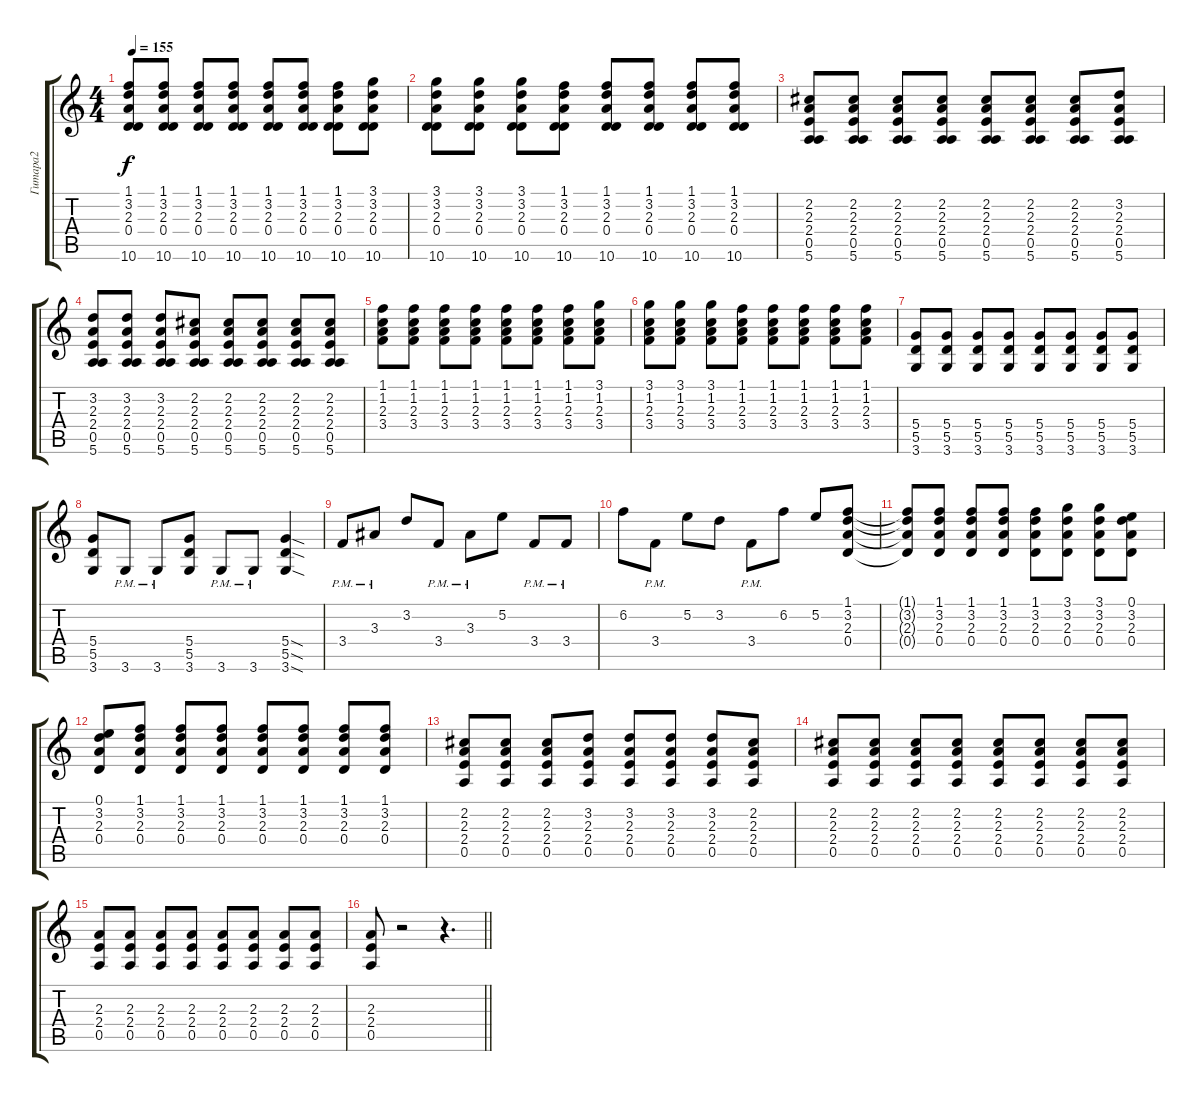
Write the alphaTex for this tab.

\track ("Гитара2" "Гитара2") {instrument distortionguitar}
\staff {score tabs}
\tuning (E4 B3 G3 D3 A2 E2) {hide}
\ts (4 4)
\tempo 155
\clef g2
\ks c
(1.1 3.2 2.3 0.4 10.6).8{dy f volume 10} (1.1 3.2 2.3 0.4 10.6).8 (1.1 3.2 2.3 0.4 10.6).8 (1.1 3.2 2.3 0.4 10.6).8 (1.1 3.2 2.3 0.4 10.6).8 (1.1 3.2 2.3 0.4 10.6).8 (1.1 3.2 2.3 0.4 10.6).8 (3.1 3.2 2.3 0.4 10.6).8 |
(3.1 3.2 2.3 0.4 10.6).8 (3.1 3.2 2.3 0.4 10.6).8 (3.1 3.2 2.3 0.4 10.6).8 (1.1 3.2 2.3 0.4 10.6).8 (1.1 3.2 2.3 0.4 10.6).8 (1.1 3.2 2.3 0.4 10.6).8 (1.1 3.2 2.3 0.4 10.6).8 (1.1 3.2 2.3 0.4 10.6).8 |
(2.2 2.3 2.4 0.5 5.6).8 (2.2 2.3 2.4 0.5 5.6).8 (2.2 2.3 2.4 0.5 5.6).8 (2.2 2.3 2.4 0.5 5.6).8 (2.2 2.3 2.4 0.5 5.6).8 (2.2 2.3 2.4 0.5 5.6).8 (2.2 2.3 2.4 0.5 5.6).8 (3.2 2.3 2.4 0.5 5.6).8 |
(3.2 2.3 2.4 0.5 5.6).8 (3.2 2.3 2.4 0.5 5.6).8 (3.2 2.3 2.4 0.5 5.6).8 (2.2 2.3 2.4 0.5 5.6).8 (2.2 2.3 2.4 0.5 5.6).8 (2.2 2.3 2.4 0.5 5.6).8 (2.2 2.3 2.4 0.5 5.6).8 (2.2 2.3 2.4 0.5 5.6).8 |
(1.1 1.2 2.3 3.4).8 (1.1 1.2 2.3 3.4).8 (1.1 1.2 2.3 3.4).8 (1.1 1.2 2.3 3.4).8 (1.1 1.2 2.3 3.4).8 (1.1 1.2 2.3 3.4).8 (1.1 1.2 2.3 3.4).8 (3.1 1.2 2.3 3.4).8 |
(3.1 1.2 2.3 3.4).8 (3.1 1.2 2.3 3.4).8 (3.1 1.2 2.3 3.4).8 (1.1 1.2 2.3 3.4).8 (1.1 1.2 2.3 3.4).8 (1.1 1.2 2.3 3.4).8 (1.1 1.2 2.3 3.4).8 (1.1 1.2 2.3 3.4).8 |
(5.4 5.5 3.6).8 (5.4 5.5 3.6).8 (5.4 5.5 3.6).8 (5.4 5.5 3.6).8 (5.4 5.5 3.6).8 (5.4 5.5 3.6).8 (5.4 5.5 3.6).8 (5.4 5.5 3.6).8 |
(5.4 5.5 3.6).8 3.6{pm}.8 3.6{pm}.8 (5.4 5.5 3.6).8 3.6{pm}.8 3.6{pm}.8 (5.4{sod} 5.5{sod} 3.6{sod}).4 |
3.4{pm}.8 3.3{pm}.8 3.2.8 3.4{pm}.8 3.3{pm}.8 5.2.8 3.4{pm}.8 3.4{pm}.8 |
6.2.8 3.4{pm}.8 5.2.8 3.2.8 3.4{pm}.8 6.2.8 5.2.8 (1.1 3.2 2.3 0.4).8 |
(1.1{t} 3.2{t} 2.3{t} 0.4{t}).8 (1.1 3.2 2.3 0.4).8 (1.1 3.2 2.3 0.4).8 (1.1 3.2 2.3 0.4).8 (1.1 3.2 2.3 0.4).8 (3.1 3.2 2.3 0.4).8 (3.1 3.2 2.3 0.4).8 (0.1 3.2 2.3 0.4).8 |
(0.1 3.2 2.3 0.4).8 (1.1 3.2 2.3 0.4).8 (1.1 3.2 2.3 0.4).8 (1.1 3.2 2.3 0.4).8 (1.1 3.2 2.3 0.4).8 (1.1 3.2 2.3 0.4).8 (1.1 3.2 2.3 0.4).8 (1.1 3.2 2.3 0.4).8 |
(2.2 2.3 2.4 0.5).8 (2.2 2.3 2.4 0.5).8 (2.2 2.3 2.4 0.5).8 (3.2 2.3 2.4 0.5).8 (3.2 2.3 2.4 0.5).8 (3.2 2.3 2.4 0.5).8 (3.2 2.3 2.4 0.5).8 (2.2 2.3 2.4 0.5).8 |
(2.2 2.3 2.4 0.5).8 (2.2 2.3 2.4 0.5).8 (2.2 2.3 2.4 0.5).8 (2.2 2.3 2.4 0.5).8 (2.2 2.3 2.4 0.5).8 (2.2 2.3 2.4 0.5).8 (2.2 2.3 2.4 0.5).8 (2.2 2.3 2.4 0.5).8 |
(2.3 2.4 0.5).8 (2.3 2.4 0.5).8 (2.3 2.4 0.5).8 (2.3 2.4 0.5).8 (2.3 2.4 0.5).8 (2.3 2.4 0.5).8 (2.3 2.4 0.5).8 (2.3 2.4 0.5).8 |
\barLineRight lightlight
(2.3 2.4 0.5).8 r.2 r.4{d}
